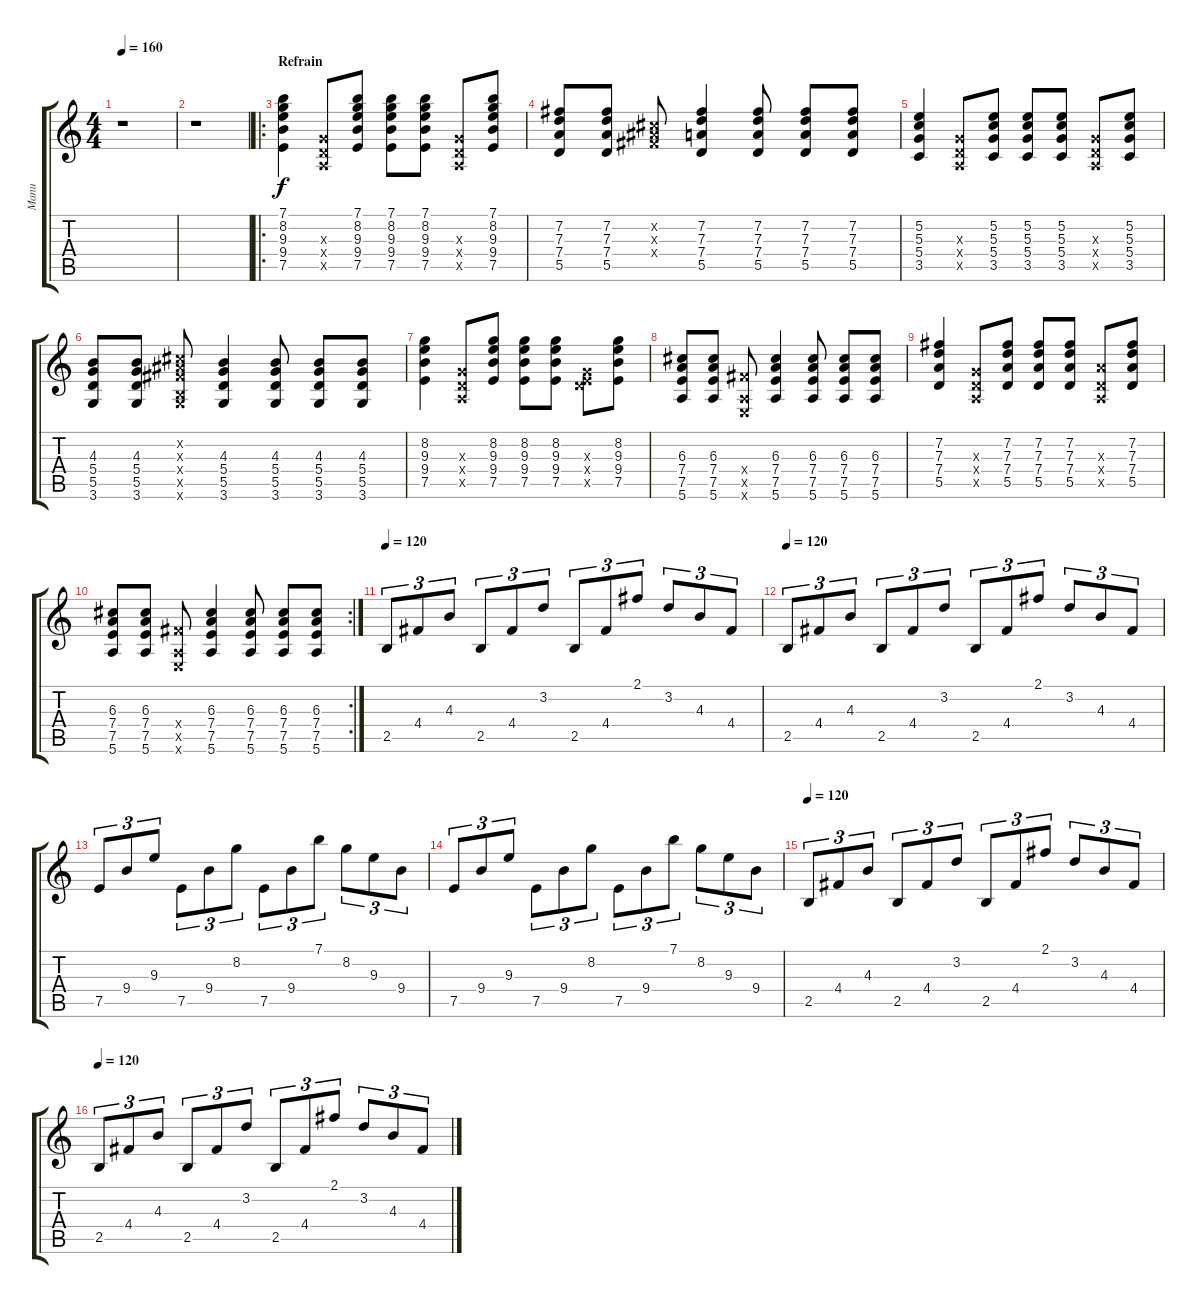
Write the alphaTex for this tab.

\track ("Manu" "Manu") {instrument acousticguitarsteel}
\staff {score tabs}
\tuning (E4 B3 G3 D3 A2 E2) {hide}
\ts (4 4)
\tempo 160
\clef g2
\ks c
r.1{dy f} |
r.1 |
\ro
\section ("" "Refrain")
(7.1 8.2 9.3 9.4 7.5).4 (0.3{x} 0.4{x} 0.5{x}).8 (7.1 8.2 9.3 9.4 7.5).8 (7.1 8.2 9.3 9.4 7.5).8 (7.1 8.2 9.3 9.4 7.5).8 (0.3{x} 0.4{x} 0.5{x}).8 (7.1 8.2 9.3 9.4 7.5).8 |
(7.2 7.3 7.4 5.5).8 (7.2 7.3 7.4 5.5).8 (2.2{x} 3.3{x} 4.4{x}).8 (7.2 7.3 7.4 5.5).4 (7.2 7.3 7.4 5.5).8 (7.2 7.3 7.4 5.5).8 (7.2 7.3 7.4 5.5).8 |
(5.2 5.3 5.4 3.5).4 (0.3{x} 0.4{x} 0.5{x}).8 (5.2 5.3 5.4 3.5).8 (5.2 5.3 5.4 3.5).8 (5.2 5.3 5.4 3.5).8 (0.3{x} 0.4{x} 0.5{x}).8 (5.2 5.3 5.4 3.5).8 |
(4.3 5.4 5.5 3.6).8 (4.3 5.4 5.5 3.6).8 (2.2{x} 3.3{x} 4.4{x} 2.5{x} 3.6{x}).8 (4.3 5.4 5.5 3.6).4 (4.3 5.4 5.5 3.6).8 (4.3 5.4 5.5 3.6).8 (4.3 5.4 5.5 3.6).8 |
(8.2 9.3 9.4 7.5).4 (0.3{x} 0.4{x} 0.5{x}).8 (8.2 9.3 9.4 7.5).8 (8.2 9.3 9.4 7.5).8 (8.2 9.3 9.4 7.5).8 (0.3{x} 0.4{x} 7.5{x}).8 (8.2 9.3 9.4 7.5).8 |
(6.3 7.4 7.5 5.6).8 (6.3 7.4 7.5 5.6).8 (4.4{x} 0.5{x} 0.6{x}).8 (6.3 7.4 7.5 5.6).4 (6.3 7.4 7.5 5.6).8 (6.3 7.4 7.5 5.6).8 (6.3 7.4 7.5 5.6).8 |
(7.2 7.3 7.4 5.5).4 (0.3{x} 0.4{x} 0.5{x}).8 (7.2 7.3 7.4 5.5).8 (7.2 7.3 7.4 5.5).8 (7.2 7.3 7.4 5.5).8 (2.3{x} 0.4{x} 0.5{x}).8 (7.2 7.3 7.4 5.5).8 |
\rc 2
(6.3 7.4 7.5 5.6).8 (6.3 7.4 7.5 5.6).8 (4.4{x} 0.5{x} 0.6{x}).8 (6.3 7.4 7.5 5.6).4 (6.3 7.4 7.5 5.6).8 (6.3 7.4 7.5 5.6).8 (6.3 7.4 7.5 5.6).8 |
\tempo 120
2.5.8{tu (3 2)} 4.4.8{tu (3 2)} 4.3.8{tu (3 2)} 2.5.8{tu (3 2)} 4.4.8{tu (3 2)} 3.2.8{tu (3 2)} 2.5.8{tu (3 2)} 4.4.8{tu (3 2)} 2.1.8{tu (3 2)} 3.2.8{tu (3 2)} 4.3.8{tu (3 2)} 4.4.8{tu (3 2)} |
\tempo 120
2.5.8{tu (3 2)} 4.4.8{tu (3 2)} 4.3.8{tu (3 2)} 2.5.8{tu (3 2)} 4.4.8{tu (3 2)} 3.2.8{tu (3 2)} 2.5.8{tu (3 2)} 4.4.8{tu (3 2)} 2.1.8{tu (3 2)} 3.2.8{tu (3 2)} 4.3.8{tu (3 2)} 4.4.8{tu (3 2)} |
7.5.8{tu (3 2)} 9.4.8{tu (3 2)} 9.3.8{tu (3 2)} 7.5.8{tu (3 2)} 9.4.8{tu (3 2)} 8.2.8{tu (3 2)} 7.5.8{tu (3 2)} 9.4.8{tu (3 2)} 7.1.8{tu (3 2)} 8.2.8{tu (3 2)} 9.3.8{tu (3 2)} 9.4.8{tu (3 2)} |
7.5.8{tu (3 2)} 9.4.8{tu (3 2)} 9.3.8{tu (3 2)} 7.5.8{tu (3 2)} 9.4.8{tu (3 2)} 8.2.8{tu (3 2)} 7.5.8{tu (3 2)} 9.4.8{tu (3 2)} 7.1.8{tu (3 2)} 8.2.8{tu (3 2)} 9.3.8{tu (3 2)} 9.4.8{tu (3 2)} |
\tempo 120
2.5.8{tu (3 2)} 4.4.8{tu (3 2)} 4.3.8{tu (3 2)} 2.5.8{tu (3 2)} 4.4.8{tu (3 2)} 3.2.8{tu (3 2)} 2.5.8{tu (3 2)} 4.4.8{tu (3 2)} 2.1.8{tu (3 2)} 3.2.8{tu (3 2)} 4.3.8{tu (3 2)} 4.4.8{tu (3 2)} |
\tempo 120
2.5.8{tu (3 2)} 4.4.8{tu (3 2)} 4.3.8{tu (3 2)} 2.5.8{tu (3 2)} 4.4.8{tu (3 2)} 3.2.8{tu (3 2)} 2.5.8{tu (3 2)} 4.4.8{tu (3 2)} 2.1.8{tu (3 2)} 3.2.8{tu (3 2)} 4.3.8{tu (3 2)} 4.4.8{tu (3 2)}
